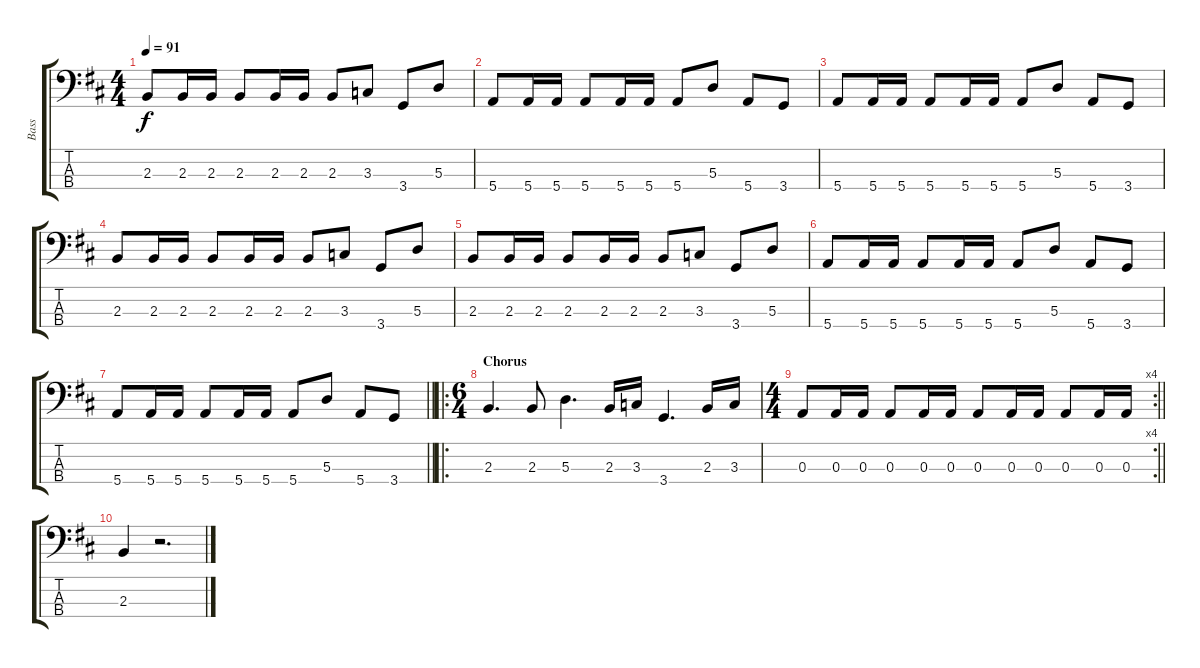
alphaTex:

\track ("Bass" "Bass") {instrument electricbassfinger}
\staff {score tabs}
\tuning (G2 D2 A1 E1) {hide}
\ts (4 4)
\tempo 91
\clef f4
\ks bminor
2.3.8{dy f} 2.3.16 2.3.16 2.3.8 2.3.16 2.3.16 2.3.8 3.3.8 3.4.8 5.3.8 |
5.4.8 5.4.16 5.4.16 5.4.8 5.4.16 5.4.16 5.4.8 5.3.8 5.4.8 3.4.8 |
5.4.8 5.4.16 5.4.16 5.4.8 5.4.16 5.4.16 5.4.8 5.3.8 5.4.8 3.4.8 |
2.3.8 2.3.16 2.3.16 2.3.8 2.3.16 2.3.16 2.3.8 3.3.8 3.4.8 5.3.8 |
2.3.8 2.3.16 2.3.16 2.3.8 2.3.16 2.3.16 2.3.8 3.3.8 3.4.8 5.3.8 |
5.4.8 5.4.16 5.4.16 5.4.8 5.4.16 5.4.16 5.4.8 5.3.8 5.4.8 3.4.8 |
\barLineRight lightlight
5.4.8 5.4.16 5.4.16 5.4.8 5.4.16 5.4.16 5.4.8 5.3.8 5.4.8 3.4.8 |
\ro
\ts (6 4)
\section ("" "Chorus")
2.3.4{d} 2.3.8 5.3.4{d} 2.3.16 3.3.16 3.4.4{d} 2.3.16 3.3.16 |
\rc 4
\ts (4 4)
\barLineRight lightlight
0.3.8 0.3.16 0.3.16 0.3.8 0.3.16 0.3.16 0.3.8 0.3.16 0.3.16 0.3.8 0.3.16 0.3.16 |
2.3.4 r.2{d}
